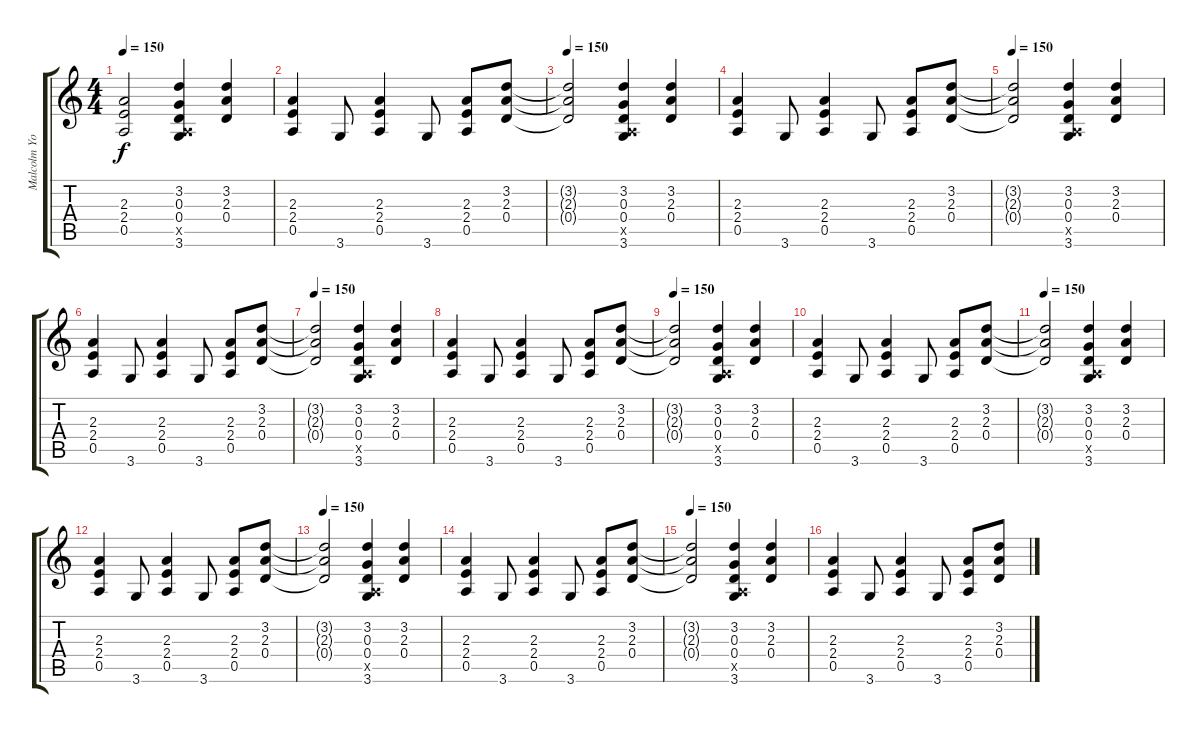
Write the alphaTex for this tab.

\track ("Malcolm Young" "Malcolm Yo") {instrument distortionguitar}
\staff {score tabs}
\tuning (E4 B3 G3 D3 A2 E2) {hide}
\ts (4 4)
\tempo 150
\clef g2
\ks c
(2.3{t} 2.4{t} 0.5{t}).2{dy f} (3.2 0.3 0.4 0.5{x} 3.6).4 (3.2 2.3 0.4).4 |
(2.3 2.4 0.5).4 3.6.8 (2.3 2.4 0.5).4 3.6.8 (2.3 2.4 0.5).8 (3.2 2.3 0.4).8 |
\tempo 150
(3.2{t} 2.3{t} 0.4{t}).2 (3.2 0.3 0.4 0.5{x} 3.6).4 (3.2 2.3 0.4).4 |
(2.3 2.4 0.5).4 3.6.8 (2.3 2.4 0.5).4 3.6.8 (2.3 2.4 0.5).8 (3.2 2.3 0.4).8 |
\tempo 150
(3.2{t} 2.3{t} 0.4{t}).2 (3.2 0.3 0.4 0.5{x} 3.6).4 (3.2 2.3 0.4).4 |
(2.3 2.4 0.5).4 3.6.8 (2.3 2.4 0.5).4 3.6.8 (2.3 2.4 0.5).8 (3.2 2.3 0.4).8 |
\tempo 150
(3.2{t} 2.3{t} 0.4{t}).2 (3.2 0.3 0.4 0.5{x} 3.6).4 (3.2 2.3 0.4).4 |
(2.3 2.4 0.5).4 3.6.8 (2.3 2.4 0.5).4 3.6.8 (2.3 2.4 0.5).8 (3.2 2.3 0.4).8 |
\tempo 150
(3.2{t} 2.3{t} 0.4{t}).2 (3.2 0.3 0.4 0.5{x} 3.6).4 (3.2 2.3 0.4).4 |
(2.3 2.4 0.5).4 3.6.8 (2.3 2.4 0.5).4 3.6.8 (2.3 2.4 0.5).8 (3.2 2.3 0.4).8 |
\tempo 150
(3.2{t} 2.3{t} 0.4{t}).2 (3.2 0.3 0.4 0.5{x} 3.6).4 (3.2 2.3 0.4).4 |
(2.3 2.4 0.5).4 3.6.8 (2.3 2.4 0.5).4 3.6.8 (2.3 2.4 0.5).8 (3.2 2.3 0.4).8 |
\tempo 150
(3.2{t} 2.3{t} 0.4{t}).2 (3.2 0.3 0.4 0.5{x} 3.6).4 (3.2 2.3 0.4).4 |
(2.3 2.4 0.5).4 3.6.8 (2.3 2.4 0.5).4 3.6.8 (2.3 2.4 0.5).8 (3.2 2.3 0.4).8 |
\tempo 150
(3.2{t} 2.3{t} 0.4{t}).2 (3.2 0.3 0.4 0.5{x} 3.6).4 (3.2 2.3 0.4).4 |
(2.3 2.4 0.5).4 3.6.8 (2.3 2.4 0.5).4 3.6.8 (2.3 2.4 0.5).8 (3.2 2.3 0.4).8
